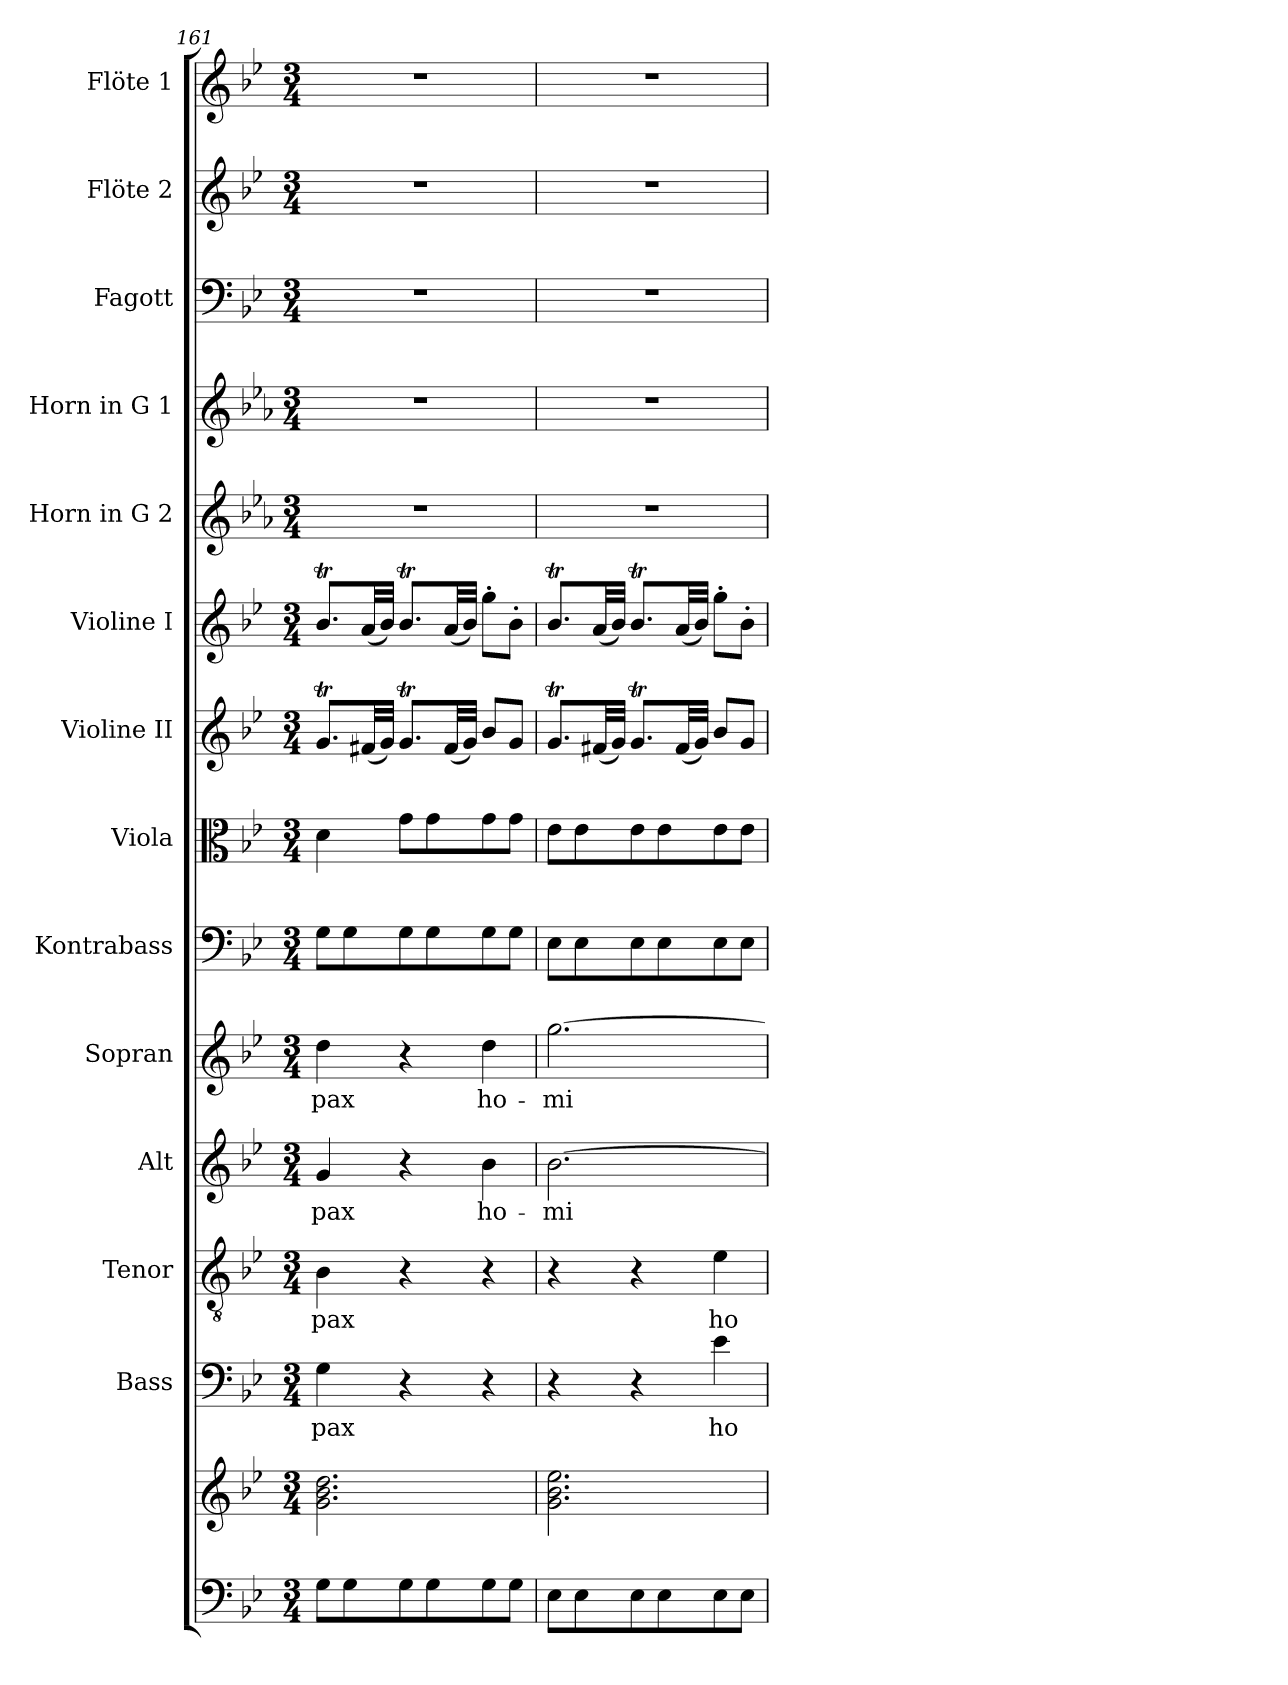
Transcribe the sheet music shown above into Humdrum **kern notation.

**kern	**kern	**kern	**text	**kern	**text	**kern	**text	**kern	**text	**kern	**kern	**kern	**kern	**kern	**kern	**kern	**kern	**kern
*part14	*part14	*part13	*part13	*part12	*part12	*part11	*part11	*part10	*part10	*part9	*part8	*part7	*part6	*part5	*part4	*part3	*part2	*part1
*staff15	*staff14	*staff13	*staff13	*staff12	*staff12	*staff11	*staff11	*staff10	*staff10	*staff9	*staff8	*staff7	*staff6	*staff5	*staff4	*staff3	*staff2	*staff1
*	*	*I"Bass	*	*I"Tenor	*	*I"Alt	*	*I"Sopran	*	*I"Kontrabass	*I"Viola	*I"Violine II	*I"Violine I	*I"Horn in G 2	*I"Horn in G 1	*I"Fagott	*I"Flöte 2	*I"Flöte 1
*	*	*I'B.	*	*I'T.	*	*I'A.	*	*I'S.	*	*I'Kb.	*I'Vla.	*I'Vl. II	*I'Vl. I	*	*	*I'Fg.	*I'Fl. 2	*I'Fl. 1
!!LO:PB:g=z
*clefF4	*clefG2	*clefF4	*	*clefGv2	*	*clefG2	*	*clefG2	*	*clefF4	*clefC3	*clefG2	*clefG2	*clefG2	*clefG2	*clefF4	*clefG2	*clefG2
*	*	*	*	*	*	*	*	*	*	*ITrd7c12	*	*	*	*ITrd3c5	*ITrd3c5	*	*	*
*k[b-e-]	*k[b-e-]	*k[b-e-]	*	*k[b-e-]	*	*k[b-e-]	*	*k[b-e-]	*	*k[b-e-]	*k[b-e-]	*k[b-e-]	*k[b-e-]	*k[b-e-]	*k[b-e-]	*k[b-e-]	*k[b-e-]	*k[b-e-]
*B-:	*B-:	*B-:	*	*B-:	*	*B-:	*	*B-:	*	*B-:	*B-:	*B-:	*B-:	*B-:	*B-:	*B-:	*B-:	*B-:
*M3/4	*M3/4	*M3/4	*	*M3/4	*	*M3/4	*	*M3/4	*	*M3/4	*M3/4	*M3/4	*M3/4	*M3/4	*M3/4	*M3/4	*M3/4	*M3/4
=161	=161	=161	=161	=161	=161	=161	=161	=161	=161	=161	=161	=161	=161	=161	=161	=161	=161	=161
!	!	!	!LO:LY:b	!	!LO:LY:b	!	!LO:LY:b	!	!LO:LY:b	!	!	!	!	!	!	!	!	!
8G\L	2.g\ 2.b-\ 2.dd\	4G\	pax	4B-\	pax	4g/	pax	4dd\	pax	8GG\L	4d\	8.gT/L	8.b-T/L	2.r	2.r	2.r	2.r	2.r
8G\	.	.	.	.	.	.	.	.	.	8GG\	.	.	.	.	.	.	.	.
.	.	.	.	.	.	.	.	.	.	.	.	(<32f#X/LL	(<32a/LL	.	.	.	.	.
.	.	.	.	.	.	.	.	.	.	.	.	32g/JJJ)	32b-/JJJ)	.	.	.	.	.
8G\	.	4r	.	4r	.	4r	.	4r	.	8GG\	8g\L	8.gT/L	8.b-T/L	.	.	.	.	.
8G\	.	.	.	.	.	.	.	.	.	8GG\	8g\	.	.	.	.	.	.	.
.	.	.	.	.	.	.	.	.	.	.	.	(<32f#/LL	(<32a/LL	.	.	.	.	.
.	.	.	.	.	.	.	.	.	.	.	.	32g/JJJ)	32b-/JJJ)	.	.	.	.	.
!	!	!	!	!	!	!	!LO:LY:b	!	!LO:LY:b	!	!	!	!	!	!	!	!	!
8G\	.	4r	.	4r	.	4b-\	ho-	4dd\	ho-	8GG\	8g\	8b-/L	8gg'>\L	.	.	.	.	.
8G\J	.	.	.	.	.	.	.	.	.	8GG\J	8g\J	8g/J	8b-'>\J	.	.	.	.	.
=162	=162	=162	=162	=162	=162	=162	=162	=162	=162	=162	=162	=162	=162	=162	=162	=162	=162	=162
!	!	!	!	!	!	!	!LO:LY:b	!	!LO:LY:b	!	!	!	!	!	!	!	!	!
8E-\L	2.g\ 2.b-\ 2.ee-\	4r	.	4r	.	[2.b-\	-mi-	[2.gg\	-mi-	8EE-\L	8e-\L	8.gT/L	8.b-T/L	2.r	2.r	2.r	2.r	2.r
8E-\	.	.	.	.	.	.	.	.	.	8EE-\	8e-\	.	.	.	.	.	.	.
.	.	.	.	.	.	.	.	.	.	.	.	(<32f#X/LL	(<32a/LL	.	.	.	.	.
.	.	.	.	.	.	.	.	.	.	.	.	32g/JJJ)	32b-/JJJ)	.	.	.	.	.
8E-\	.	4r	.	4r	.	.	.	.	.	8EE-\	8e-\	8.gT/L	8.b-T/L	.	.	.	.	.
8E-\	.	.	.	.	.	.	.	.	.	8EE-\	8e-\	.	.	.	.	.	.	.
.	.	.	.	.	.	.	.	.	.	.	.	(<32f#/LL	(<32a/LL	.	.	.	.	.
.	.	.	.	.	.	.	.	.	.	.	.	32g/JJJ)	32b-/JJJ)	.	.	.	.	.
!	!	!	!LO:LY:b	!	!LO:LY:b	!	!	!	!	!	!	!	!	!	!	!	!	!
8E-\	.	4e-\	ho-	4e-\	ho-	.	.	.	.	8EE-\	8e-\	8b-/L	8gg'>\L	.	.	.	.	.
8E-\J	.	.	.	.	.	.	.	.	.	8EE-\J	8e-\J	8g/J	8b-'>\J	.	.	.	.	.
=	=	=	=	=	=	=	=	=	=	=	=	=	=	=	=	=	=	=
*-	*-	*-	*-	*-	*-	*-	*-	*-	*-	*-	*-	*-	*-	*-	*-	*-	*-	*-
